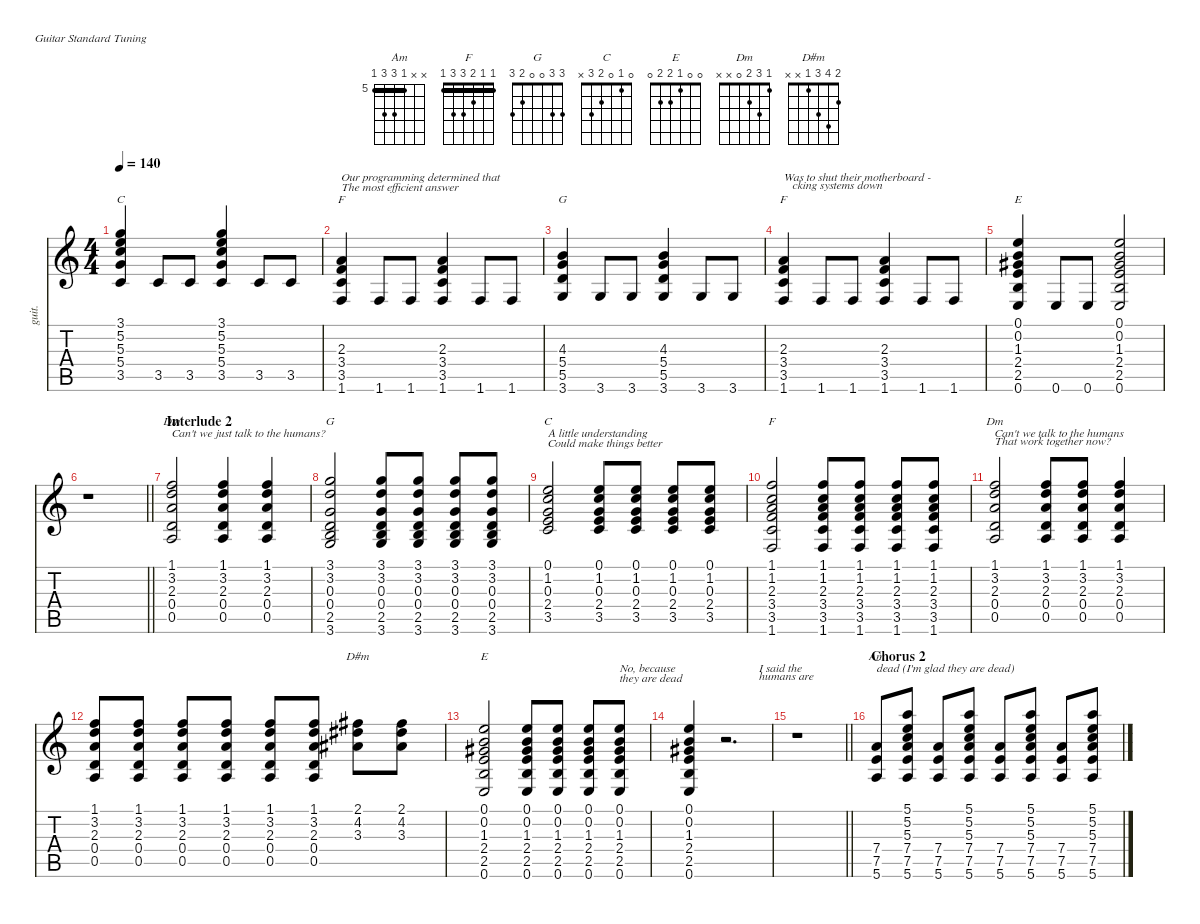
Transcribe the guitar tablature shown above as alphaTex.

\defaultSystemsLayout 4
\hideDynamics
\bracketExtendMode nobrackets
\otherSystemsTrackNameOrientation horizontal
\track ("Guitar1,2-2" "guit.") {defaultSystemsLayout 4 instrument acousticguitarnylon}
\staff {score tabs}
\tuning (E4 B3 G3 D3 A2 E2)
\chord ("Am" x x 5 7 7 5) {firstfret 5 showfingering false barre 5}
\chord ("F" x x 2 3 3 1) {showfingering false}
\chord ("G" x x 4 5 5 3) {showfingering false}
\chord ("C" 3 5 5 5 3 x) {showfingering false barre 3}
\chord ("E" 0 0 1 2 2 0) {showfingering false}
\chord ("Dm" 1 3 2 0 x x) {showfingering false}
\chord ("G" 3 3 0 0 2 3) {showfingering false}
\chord ("C" 0 1 0 2 3 x) {showfingering false}
\chord ("F" 1 1 2 3 3 1) {showfingering false barre (1 1)}
\chord ("D#m" 2 4 3 1 x x) {showfingering false}
\ts (4 4)
\tempo 140
\clef g2
\ks aminor
(3.1 5.2 5.3 5.4 3.5).4{ch "C" dy f beam Up} 3.5.8{beam Up} 3.5.8{beam Up} (3.1 5.2 5.3 5.4 3.5).4{beam Up} 3.5.8{beam Up} 3.5.8{beam Up} |
(2.3 3.4 3.5 1.6).4{ch "F" txt "Our programming determined that\nThe most efficient answer" beam Up} 1.6.8{beam Up} 1.6.8{beam Up} (2.3 3.4 3.5 1.6).4{beam Up} 1.6.8{beam Up} 1.6.8{beam Up} |
(4.3 5.4 5.5 3.6).4{ch "G" beam Up} 3.6.8{beam Up} 3.6.8{beam Up} (4.3 5.4 5.5 3.6).4{beam Up} 3.6.8{beam Up} 3.6.8{beam Up} |
(2.3 3.4 3.5 1.6).4{ch "F" txt "Was to shut their motherboard - \n   cking systems down" beam Up} 1.6.8{beam Up} 1.6.8{beam Up} (2.3 3.4 3.5 1.6).4{beam Up} 1.6.8{beam Up} 1.6.8{beam Up} |
(0.1 0.2 1.3{acc #} 2.4 2.5 0.6).4{ch "E" beam Up} 0.6.8{dy mf beam Up} 0.6.8{beam Up} (0.1 0.2 1.3{acc #} 2.4 2.5 0.6).2{dy f beam Up} |
\barLineRight lightlight
r.1{beam Down} |
\section ("" "Interlude 2")
(1.1 3.2 2.3 0.4 0.5).2{ch "Dm" txt "Can't we just talk to the humans?" beam Up} (1.1 3.2 2.3 0.4 0.5).4{beam Up} (0.5 0.4 2.3 3.2 1.1).4{beam Up} |
(3.1 3.2 0.3 0.4 2.5 3.6).2{ch "G" beam Up} (3.1 3.2 0.3 0.4 2.5 3.6).8{beam Up} (3.6 2.5 0.4 0.3 3.2 3.1).8{beam Up} (3.6 2.5 0.4 0.3 3.2 3.1).8{beam Up} (3.6 2.5 0.4 0.3 3.2 3.1).8{beam Up} |
(0.1 1.2 0.3 2.4 3.5).2{ch "C" txt "A little understanding \nCould make things better" beam Up} (0.1 1.2 0.3 2.4 3.5).8{beam Up} (3.5 2.4 0.3 1.2 0.1).8{beam Up} (3.5 2.4 0.1 1.2 0.3).8{beam Up} (3.5 2.4 0.1 1.2 0.3).8{beam Up} |
(1.1 1.2 2.3 3.4 3.5 1.6).2{ch "F" beam Up} (1.1 1.2 2.3 3.4 3.5 1.6).8{beam Up} (1.6 3.5 3.4 2.3 1.2 1.1).8{beam Up} (1.6 3.5 3.4 2.3 1.2 1.1).8{beam Up} (1.6 3.5 3.4 2.3 1.2 1.1).8{beam Up} |
(1.1 3.2 2.3 0.4 0.5).2{ch "Dm" txt "Can't we talk to the humans\nThat work together now?" beam Up} (1.1 3.2 0.4 0.5 2.3).8{beam Up} (0.5 0.4 2.3 3.2 1.1).8{beam Up} (0.5 0.4 2.3 3.2 1.1).4{beam Up} |
(1.1 3.2 2.3 0.4 0.5).8{beam Up} (1.1 3.2 2.3 0.4 0.5).8{beam Up} (1.1 3.2 2.3 0.4 0.5).8{beam Up} (1.1 3.2 2.3 0.4 0.5).8{beam Up} (1.1 3.2 2.3 0.4 0.5).8{beam Up} (0.5 0.4 2.3 3.2 1.1).8{beam Up} (2.1{acc #} 4.2{acc #} 3.3{acc #}).8{ch "D#m" beam Down} (2.1{acc #} 4.2{acc #} 3.3{acc #}).8{beam Down} |
(0.1 0.2 1.3{acc #} 2.4 2.5 0.6).2{ch "E" dy mf beam Up} (0.1 0.2 1.3{acc #} 2.4 2.5 0.6).8{beam Up} (0.1 0.2 1.3{acc #} 2.4 2.5 0.6).8{beam Up} (0.1 0.2 1.3{acc #} 2.4 2.5 0.6).8{beam Up} (0.1 0.2 1.3{acc #} 2.4 2.5 0.6).8{txt "No, because \nthey are dead" beam Up} |
(0.6 2.5 2.4 1.3{acc #} 0.2 0.1).4{beam Up} r.2{d txt "           I said the \n           humans are" beam Up} |
\barLineRight lightlight
r.1{beam Down} |
\section ("" "Chorus 2")
(7.4 7.5 5.6).8{ch "Am" txt "dead (I'm glad they are dead)" dy f beam Up} (5.1 5.2 5.3 7.4 7.5 5.6).8{beam Up} (7.4 7.5 5.6).8{beam Up} (5.1 5.2 5.3 7.4 7.5 5.6).8{beam Up} (7.4 7.5 5.6).8{beam Up} (5.1 5.2 5.3 7.4 7.5 5.6).8{beam Up} (7.4 7.5 5.6).8{beam Up} (5.1 5.2 5.3 7.4 7.5 5.6).8{beam Up}
